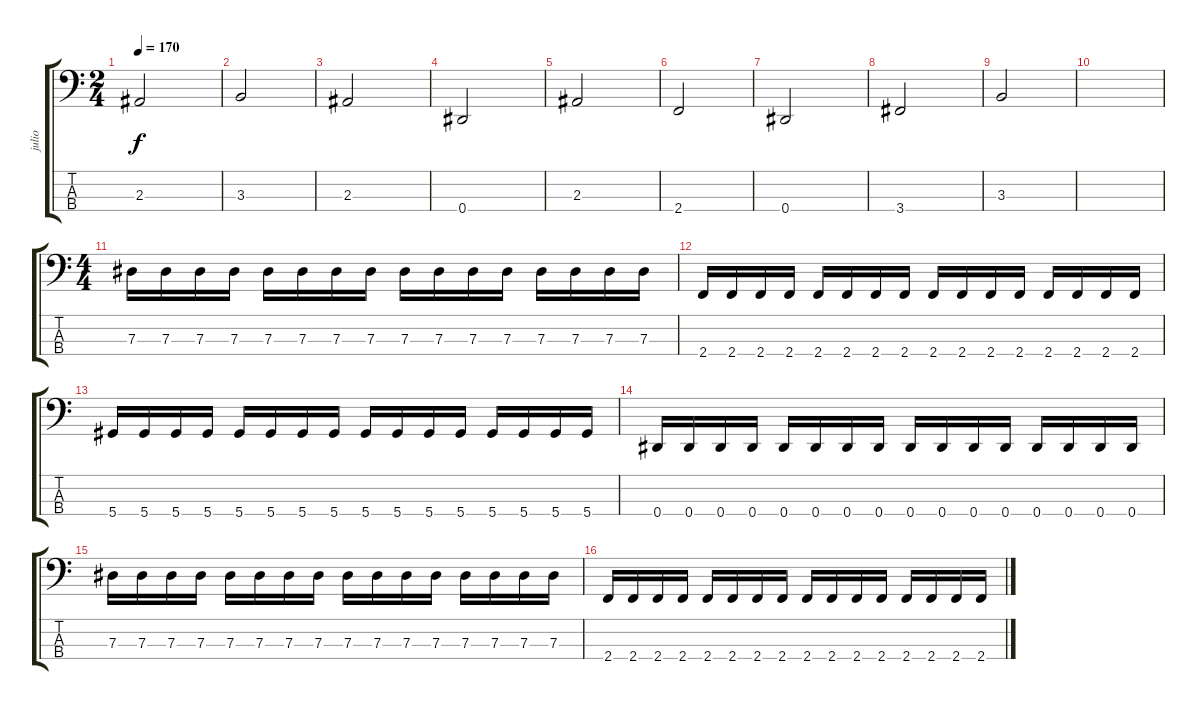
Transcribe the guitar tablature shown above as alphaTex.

\track ("julio" "julio") {instrument electricbassfinger}
\staff {score tabs}
\tuning (Gb2 Db2 Ab1 Eb1) {hide}
\ts (2 4)
\tempo 170
\clef f4
\ks c
2.3.2{dy f} |
3.3.2 |
2.3.2 |
0.4.2 |
2.3.2 |
2.4.2 |
0.4.2 |
3.4.2 |
3.3.2 |
|
\ts (4 4)
7.3.16 7.3.16 7.3.16 7.3.16 7.3.16 7.3.16 7.3.16 7.3.16 7.3.16 7.3.16 7.3.16 7.3.16 7.3.16 7.3.16 7.3.16 7.3.16 |
2.4.16 2.4.16 2.4.16 2.4.16 2.4.16 2.4.16 2.4.16 2.4.16 2.4.16 2.4.16 2.4.16 2.4.16 2.4.16 2.4.16 2.4.16 2.4.16 |
5.4.16 5.4.16 5.4.16 5.4.16 5.4.16 5.4.16 5.4.16 5.4.16 5.4.16 5.4.16 5.4.16 5.4.16 5.4.16 5.4.16 5.4.16 5.4.16 |
0.4.16 0.4.16 0.4.16 0.4.16 0.4.16 0.4.16 0.4.16 0.4.16 0.4.16 0.4.16 0.4.16 0.4.16 0.4.16 0.4.16 0.4.16 0.4.16 |
7.3.16 7.3.16 7.3.16 7.3.16 7.3.16 7.3.16 7.3.16 7.3.16 7.3.16 7.3.16 7.3.16 7.3.16 7.3.16 7.3.16 7.3.16 7.3.16 |
2.4.16 2.4.16 2.4.16 2.4.16 2.4.16 2.4.16 2.4.16 2.4.16 2.4.16 2.4.16 2.4.16 2.4.16 2.4.16 2.4.16 2.4.16 2.4.16
